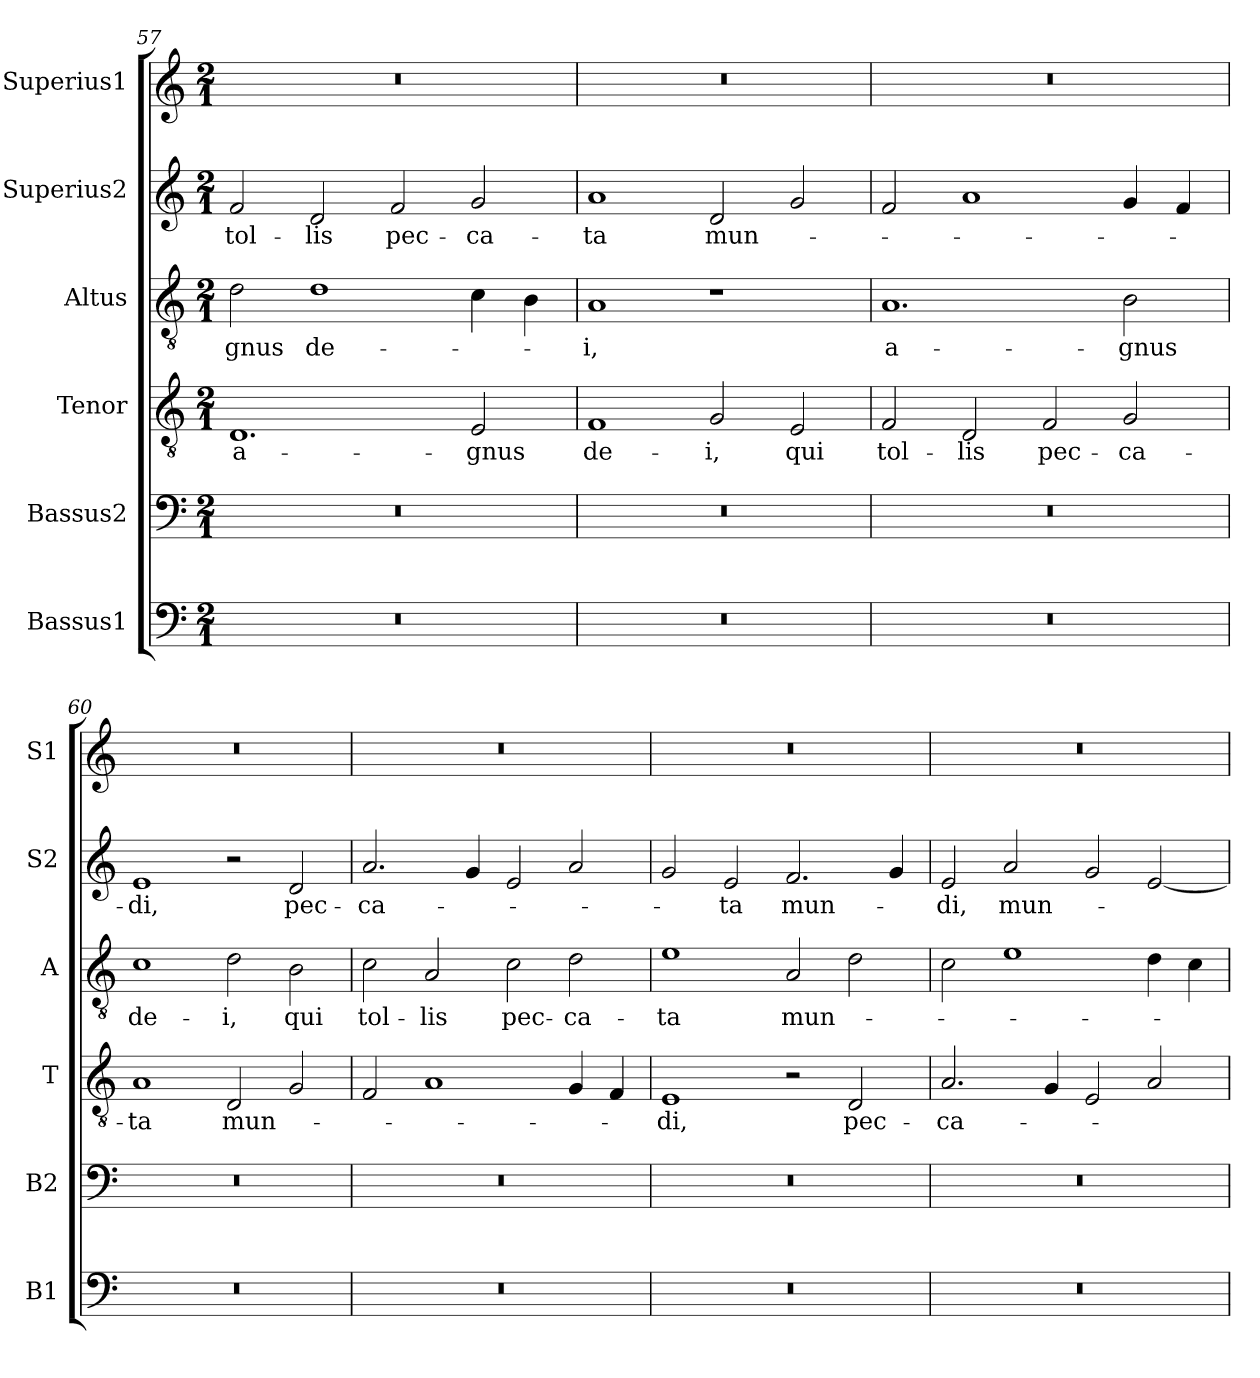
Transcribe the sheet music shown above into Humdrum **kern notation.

**kern	**kern	**kern	**text	**kern	**text	**kern	**text	**kern
*part6	*part5	*part4	*part4	*part3	*part3	*part2	*part2	*part1
*staff6	*staff5	*staff4	*staff4	*staff3	*staff3	*staff2	*staff2	*staff1
*I"Bassus1	*I"Bassus2	*I"Tenor	*	*I"Altus	*	*I"Superius2	*	*I"Superius1
*I'B1	*I'B2	*I'T	*	*I'A	*	*I'S2	*	*I'S1
*clefF4	*clefF4	*clefGv2	*	*clefGv2	*	*clefG2	*	*clefG2
*k[]	*k[]	*k[]	*	*k[]	*	*k[]	*	*k[]
*M2/1	*M2/1	*M2/1	*	*M2/1	*	*M2/1	*	*M2/1
=57	=57	=57	=57	=57	=57	=57	=57	=57
0r	0r	1.D	a-	2d\	-gnus	2f/	tol-	0r
.	.	.	.	1d	de-	2d/	-lis	.
.	.	.	.	.	.	2f/	pec-	.
.	.	2E/	-gnus	4c\	.	2g/	-ca-	.
.	.	.	.	4B\	.	.	.	.
=58	=58	=58	=58	=58	=58	=58	=58	=58
0r	0r	1F	de-	1A	-i,	1a	-ta	0r
.	.	2G/	-i,	1r	.	2d/	mun-	.
.	.	2E/	qui	.	.	2g/	.	.
=59	=59	=59	=59	=59	=59	=59	=59	=59
0r	0r	2F/	tol-	1.A	a-	2f/	.	0r
.	.	2D/	-lis	.	.	1a	.	.
.	.	2F/	pec-	.	.	.	.	.
.	.	2G/	-ca-	2B\	-gnus	4g/	.	.
.	.	.	.	.	.	4f/	.	.
=60	=60	=60	=60	=60	=60	=60	=60	=60
0r	0r	1A	-ta	1c	de-	1e	-di,	0r
.	.	2D/	mun-	2d\	-i,	2r	.	.
.	.	2G/	.	2B\	qui	2d/	pec-	.
=61	=61	=61	=61	=61	=61	=61	=61	=61
0r	0r	2F/	.	2c\	tol-	2.a/	-ca-	0r
.	.	1A	.	2A/	-lis	.	.	.
.	.	.	.	.	.	4g/	.	.
.	.	.	.	2c\	pec-	2e/	.	.
.	.	4G/	.	2d\	-ca-	2a/	.	.
.	.	4F/	.	.	.	.	.	.
=62	=62	=62	=62	=62	=62	=62	=62	=62
0r	0r	1E	-di,	1e	-ta	2g/	.	0r
.	.	.	.	.	.	2e/	-ta	.
.	.	2r	.	2A/	mun-	2.f/	mun-	.
.	.	2D/	pec-	2d\	.	.	.	.
.	.	.	.	.	.	4g/	.	.
=63	=63	=63	=63	=63	=63	=63	=63	=63
0r	0r	2.A/	-ca-	2c\	.	2e/	-di,	0r
.	.	.	.	1e	.	2a/	mun-	.
.	.	4G/	.	.	.	.	.	.
.	.	2E/	.	.	.	2g/	.	.
.	.	2A/	.	4d\	.	[2e/	.	.
.	.	.	.	4c\	.	.	.	.
=	=	=	=	=	=	=	=	=
*-	*-	*-	*-	*-	*-	*-	*-	*-
